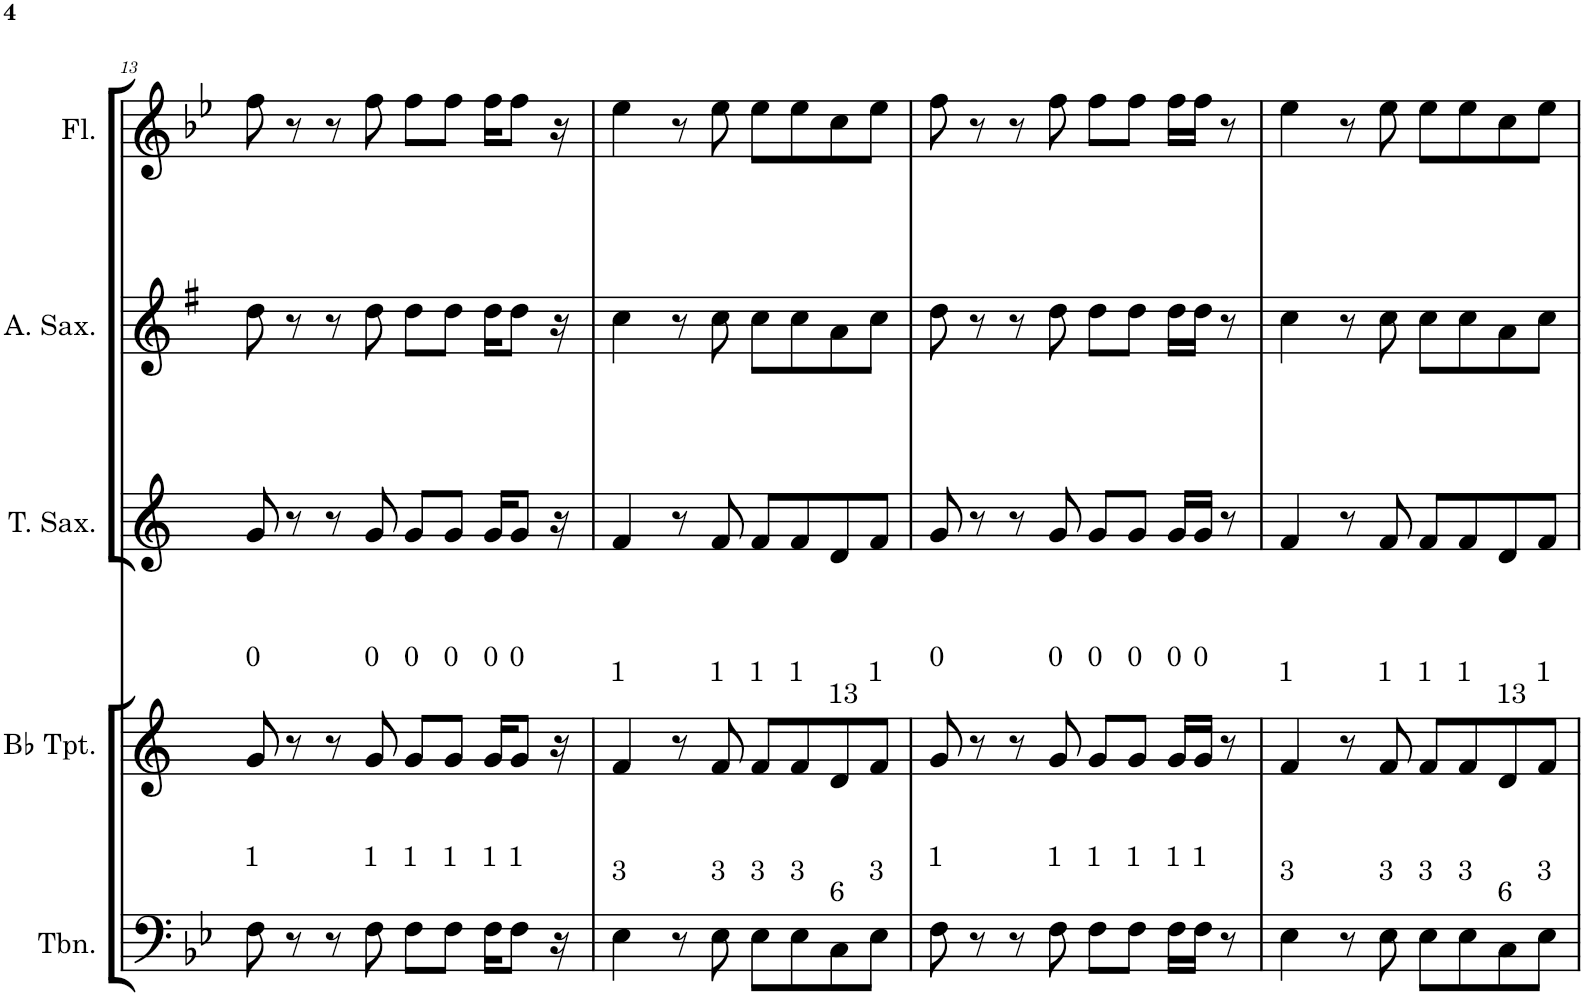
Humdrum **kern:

**kern	**kern	**kern	**kern	**kern
*part5	*part4	*part3	*part2	*part1
*staff5	*staff4	*staff3	*staff2	*staff1
*I"Trombone	*I"Bb Trumpet	*I"Tenor Saxophone	*I"Alto Saxophone	*I"Flute
*I'Tbn.	*I'Bb Tpt.	*I'T. Sax.	*I'A. Sax.	*I'Fl.
!!LO:PB:g=z
*clefF4	*clefG2	*clefG2	*clefG2	*clefG2
*	*Trd1c2	*Trd8c14	*Trd5c9	*
*k[b-e-]	*k[]	*k[]	*k[f#]	*k[b-e-]
*M4/4	*M4/4	*M4/4	*M4/4	*M4/4
=13	=13	=13	=13	=13
!	!LO:TX:a:t=0	!	!	!
!LO:TX:a:t=1	!	!	!	!
8F\	8g/	8g/	8dd\	8ff\
8r	8r	8r	8r	8r
8r	8r	8r	8r	8r
!	!LO:TX:a:t=0	!	!	!
!LO:TX:a:t=1	!	!	!	!
8F\	8g/	8g/	8dd\	8ff\
!	!LO:TX:a:t=0	!	!	!
!LO:TX:a:t=1	!	!	!	!
8F\L	8g/L	8g/L	8dd\L	8ff\L
!	!LO:TX:a:t=0	!	!	!
!LO:TX:a:t=1	!	!	!	!
8F\J	8g/J	8g/J	8dd\J	8ff\J
!	!LO:TX:a:t=0	!	!	!
!LO:TX:a:t=1	!	!	!	!
16F\KL	16g/KL	16g/KL	16dd\KL	16ff\KL
!	!LO:TX:a:t=0	!	!	!
!LO:TX:a:t=1	!	!	!	!
8F\J	8g/J	8g/J	8dd\J	8ff\J
16r	16r	16r	16r	16r
=14	=14	=14	=14	=14
!	!LO:TX:a:t=1	!	!	!
!LO:TX:a:t=3	!	!	!	!
4E-\	4f/	4f/	4cc\	4ee-\
8r	8r	8r	8r	8r
!	!LO:TX:a:t=1	!	!	!
!LO:TX:a:t=3	!	!	!	!
8E-\	8f/	8f/	8cc\	8ee-\
!	!LO:TX:a:t=1	!	!	!
!LO:TX:a:t=3	!	!	!	!
8E-\L	8f/L	8f/L	8cc\L	8ee-\L
!	!LO:TX:a:t=1	!	!	!
!LO:TX:a:t=3	!	!	!	!
8E-\	8f/	8f/	8cc\	8ee-\
!	!LO:TX:a:t=13	!	!	!
!LO:TX:a:t=6	!	!	!	!
8C\	8d/	8d/	8a\	8cc\
!	!LO:TX:a:t=1	!	!	!
!LO:TX:a:t=3	!	!	!	!
8E-\J	8f/J	8f/J	8cc\J	8ee-\J
=15	=15	=15	=15	=15
!	!LO:TX:a:t=0	!	!	!
!LO:TX:a:t=1	!	!	!	!
8F\	8g/	8g/	8dd\	8ff\
8r	8r	8r	8r	8r
8r	8r	8r	8r	8r
!	!LO:TX:a:t=0	!	!	!
!LO:TX:a:t=1	!	!	!	!
8F\	8g/	8g/	8dd\	8ff\
!	!LO:TX:a:t=0	!	!	!
!LO:TX:a:t=1	!	!	!	!
8F\L	8g/L	8g/L	8dd\L	8ff\L
!	!LO:TX:a:t=0	!	!	!
!LO:TX:a:t=1	!	!	!	!
8F\J	8g/J	8g/J	8dd\J	8ff\J
!	!LO:TX:a:t=0	!	!	!
!LO:TX:a:t=1	!	!	!	!
16F\LL	16g/LL	16g/LL	16dd\LL	16ff\LL
!	!LO:TX:a:t=0	!	!	!
!LO:TX:a:t=1	!	!	!	!
16F\JJ	16g/JJ	16g/JJ	16dd\JJ	16ff\JJ
8r	8r	8r	8r	8r
=16	=16	=16	=16	=16
!	!LO:TX:a:t=1	!	!	!
!LO:TX:a:t=3	!	!	!	!
4E-\	4f/	4f/	4cc\	4ee-\
8r	8r	8r	8r	8r
!	!LO:TX:a:t=1	!	!	!
!LO:TX:a:t=3	!	!	!	!
8E-\	8f/	8f/	8cc\	8ee-\
!	!LO:TX:a:t=1	!	!	!
!LO:TX:a:t=3	!	!	!	!
8E-\L	8f/L	8f/L	8cc\L	8ee-\L
!	!LO:TX:a:t=1	!	!	!
!LO:TX:a:t=3	!	!	!	!
8E-\	8f/	8f/	8cc\	8ee-\
!	!LO:TX:a:t=13	!	!	!
!LO:TX:a:t=6	!	!	!	!
8C\	8d/	8d/	8a\	8cc\
!	!LO:TX:a:t=1	!	!	!
!LO:TX:a:t=3	!	!	!	!
8E-\J	8f/J	8f/J	8cc\J	8ee-\J
=	=	=	=	=
*-	*-	*-	*-	*-
